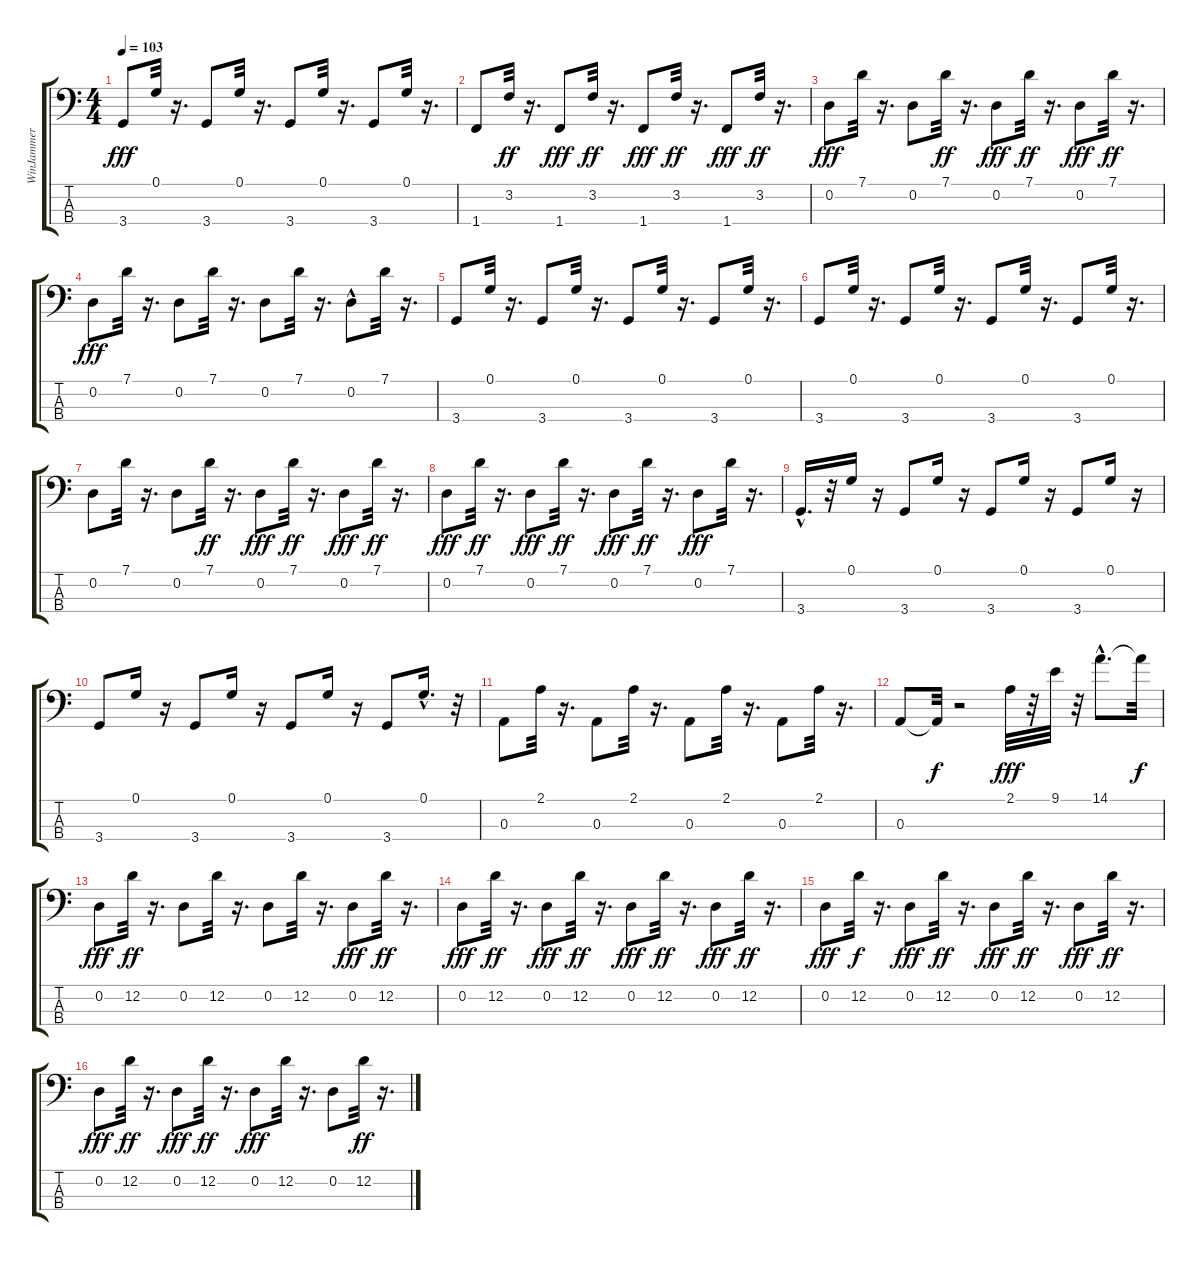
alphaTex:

\track ("WinJammer Demo" "WinJammer ") {instrument fretlessbass}
\staff {score tabs}
\tuning (G2 D2 A1 E1) {hide}
\ts (4 4)
\tempo 103
\clef f4
\ks c
3.4.8{dy fff} 0.1.32 r.16{d} 3.4.8 0.1.32 r.16{d} 3.4.8 0.1.32 r.16{d} 3.4.8 0.1.32 r.16{d} |
1.4.8 3.2.32{dy ff} r.16{d} 1.4.8{dy fff} 3.2.32{dy ff} r.16{d} 1.4.8{dy fff} 3.2.32{dy ff} r.16{d} 1.4.8{dy fff} 3.2.32{dy ff} r.16{d} |
0.2.8{dy fff} 7.1.32 r.16{d} 0.2.8 7.1.32{dy ff} r.16{d} 0.2.8{dy fff} 7.1.32{dy ff} r.16{d} 0.2.8{dy fff} 7.1.32{dy ff} r.16{d} |
0.2.8{dy fff} 7.1.32 r.16{d} 0.2.8 7.1.32 r.16{d} 0.2.8 7.1.32 r.16{d} 0.2{hac}.8 7.1.32 r.16{d} |
3.4.8 0.1.32 r.16{d} 3.4.8 0.1.32 r.16{d} 3.4.8 0.1.32 r.16{d} 3.4.8 0.1.32 r.16{d} |
3.4.8 0.1.32 r.16{d} 3.4.8 0.1.32 r.16{d} 3.4.8 0.1.32 r.16{d} 3.4.8 0.1.32 r.16{d} |
0.2.8 7.1.32 r.16{d} 0.2.8 7.1.32{dy ff} r.16{d} 0.2.8{dy fff} 7.1.32{dy ff} r.16{d} 0.2.8{dy fff} 7.1.32{dy ff} r.16{d} |
0.2.8{dy fff} 7.1.32{dy ff} r.16{d} 0.2.8{dy fff} 7.1.32{dy ff} r.16{d} 0.2.8{dy fff} 7.1.32{dy ff} r.16{d} 0.2.8{dy fff} 7.1.32 r.16{d} |
3.4{hac}.16{d} r.32 0.1.16 r.16 3.4.8 0.1.16 r.16 3.4.8 0.1.16 r.16 3.4.8 0.1.16 r.16 |
3.4.8 0.1.16 r.16 3.4.8 0.1.16 r.16 3.4.8 0.1.16 r.16 3.4.8 0.1{hac}.16{d} r.32 |
0.3.8 2.1.32 r.16{d} 0.3.8 2.1.32 r.16{d} 0.3.8 2.1.32 r.16{d} 0.3.8 2.1.32 r.16{d} |
0.3.8 0.3{t}.32{dy f} r.2 2.1.32{dy fff} r.32 9.1.32 r.32 14.1{hac}.8{d} 14.1{t}.32{dy f} |
0.2.8{dy fff} 12.2.32{dy ff} r.16{d} 0.2.8 12.2.32 r.16{d} 0.2.8 12.2.32 r.16{d} 0.2.8{dy fff} 12.2.32{dy ff} r.16{d} |
0.2.8{dy fff} 12.2.32{dy ff} r.16{d} 0.2.8{dy fff} 12.2.32{dy ff} r.16{d} 0.2.8{dy fff} 12.2.32{dy ff} r.16{d} 0.2.8{dy fff} 12.2.32{dy ff} r.16{d} |
0.2.8{dy fff} 12.2.32{dy f} r.16{d} 0.2.8{dy fff} 12.2.32{dy ff} r.16{d} 0.2.8{dy fff} 12.2.32{dy ff} r.16{d} 0.2.8{dy fff} 12.2.32{dy ff} r.16{d} |
0.2.8{dy fff} 12.2.32{dy ff} r.16{d} 0.2.8{dy fff} 12.2.32{dy ff} r.16{d} 0.2.8{dy fff} 12.2.32 r.16{d} 0.2.8 12.2.32{dy ff} r.16{d}
